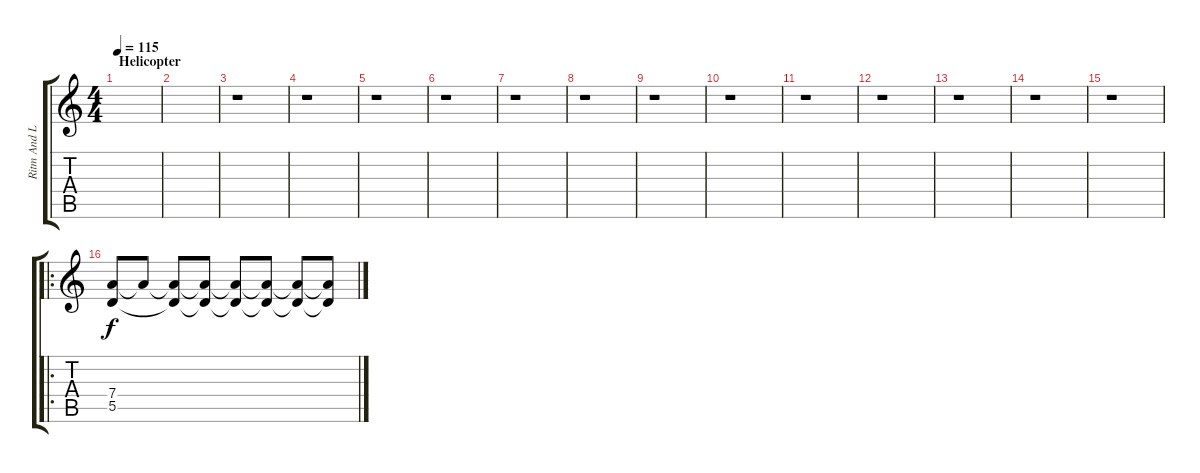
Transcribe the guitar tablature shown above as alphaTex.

\track ("Ritm And Lead Guitar" "Ritm And L") {instrument distortionguitar}
\staff {score tabs}
\tuning (E4 B3 G3 D3 A2 E2) {hide}
\ts (4 4)
\section ("" "Helicopter")
\tempo 115
\clef g2
\ks c
|
|
r.1 |
r.1 |
r.1 |
r.1 |
r.1 |
r.1 |
r.1 |
r.1 |
r.1 |
r.1 |
r.1 |
r.1 |
r.1 |
\ro
(7.4 5.5).8 7.4{t}.8 (7.4{t} 5.5{t}).8 (7.4{t} 5.5{t}).8 (7.4{t} 5.5{t}).8 (7.4{t} 5.5{t}).8 (7.4{t} 5.5{t}).8 (7.4{t} 5.5{t}).8
